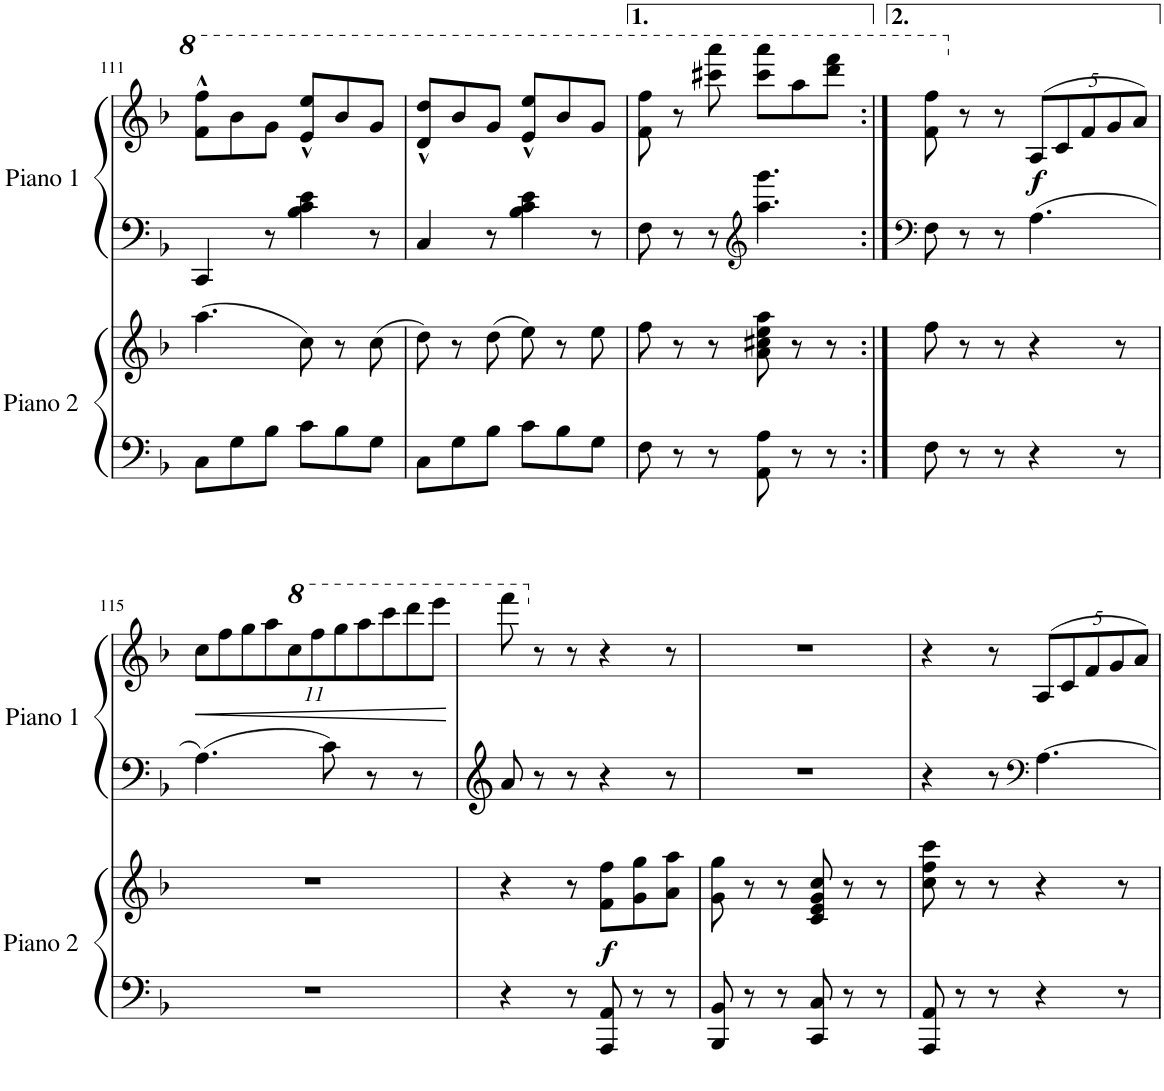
**kern	**kern	**dynam	**kern	**kern	**dynam
*part2	*part2	*part2	*part1	*part1	*part1
*staff4	*staff3	*staff3/4	*staff2	*staff1	*staff1/2
*I"Piano 2	*	*	*I"Piano 1	*	*
*I'Piano 2	*	*	*I'Piano 1	*	*
!!LO:PB:g=z
*clefF4	*clefG2	*	*clefF4	*clefG2	*
*k[b-]	*k[b-]	*	*k[b-]	*k[b-]	*
*M6/8	*M6/8	*	*M6/8	*M6/8	*
=111	=111	=111	=111	=111	=111
8C\L	(4.aa\	.	4CC/	8ff\^^ 8fff\^^L	.
8G\	.	.	.	8bb-\	.
8B-\J	.	.	8r	8gg\J	.
8c\L	8cc\)	.	4B-\ 4c\ 4e\	8ee/^^ 8eee/^^L	.
8B-\	8r	.	.	8bb-/	.
8G\J	(8cc\	.	8r	8gg/J	.
=112	=112	=112	=112	=112	=112
8C\L	8dd\)	.	4C/	8dd/^^ 8ddd/^^L	.
8G\	8r	.	.	8bb-/	.
8B-\J	(8dd\	.	8r	8gg/J	.
8c\L	8ee\)	.	4B-\ 4c\ 4e\	8ee/^^ 8eee/^^L	.
8B-\	8r	.	.	8bb-/	.
8G\J	8ee\	.	8r	8gg/J	.
=113	=113	=113	=113	=113	=113
8F\	8ff\	.	8F\	8ff\ 8fff\	.
8r	8r	.	8r	8r	.
8r	8r	.	8r	8cccc#X\ 8aaaa\	.
*	*	*	*clefG2	*	*
8AA\ 8A\	8a\ 8cc#X\ 8ee\ 8aa\	.	4.aa\ 4.ggg\	8cccc#\ 8aaaa\L	.
8r	8r	.	.	8aaa\	.
8r	8r	.	.	8dddd\ 8ffff\J	.
=114:|!	=114:|!	=114:|!	=114:|!	=114:|!	=114:|!
*	*	*	*clefF4	*	*
8F\	8ff\	.	8F\	8ff\ 8fff\	.
8r	8r	.	8r	8r	.
8r	8r	.	8r	8r	.
*	*	*	*	*Xbrackettup	*
!	!	!	!	!	!LO:DY:b
4r	4r	.	4.A\	(>40%3A/L	f
.	.	.	.	40%3c/	.
.	.	.	.	40%3f/	.
.	.	.	.	40%3g/	.
8r	8r	.	.	.	.
.	.	.	.	40%3a/J)	.
!!LO:LB:g=z
=115	=115	=115	=115	=115	=115
!	!	!	!	!	!LO:HP:b
2.r	2.r	.	4.A\	44%3cc\L	<
.	.	.	.	44%3ff\	.
.	.	.	.	44%3gg\	.
.	.	.	.	44%3aa\	.
*	*	*	*	*8va	*
.	.	.	.	44%3ccc\	.
.	.	.	.	44%3fff\	.
.	.	.	8c\	.	.
.	.	.	.	44%3ggg\	.
.	.	.	.	44%3aaa\	.
.	.	.	8r	.	.
.	.	.	.	44%3cccc\	.
.	.	.	.	44%3dddd\	.
.	.	.	8r	.	.
.	.	.	.	44%3eeee\J	.
.	.	.	.	.	[
=116	=116	=116	=116	=116	=116
4r	4r	.	8a/	8ffff\	.
*	*	*	*	*X8va	*
.	.	.	8r	8r	.
8r	8r	.	8r	8r	.
!	!	!LO:DY:b	!	!	!
8AAA/ 8AA/	8f\ 8ff\L	f	4r	4r	.
8r	8g\ 8gg\	.	.	.	.
8r	8a\ 8aa\J	.	8r	8r	.
=117	=117	=117	=117	=117	=117
8BBB-/ 8BB-/	8g\ 8gg\	.	2.r	2.r	.
8r	8r	.	.	.	.
8r	8r	.	.	.	.
8CC/ 8C/	8c/ 8e/ 8g/ 8cc/	.	.	.	.
8r	8r	.	.	.	.
8r	8r	.	.	.	.
=118	=118	=118	=118	=118	=118
8AAA/ 8AA/	8cc\ 8ff\ 8ccc\	.	4r	4r	.
8r	8r	.	.	.	.
8r	8r	.	8r	8r	.
*	*	*	*clefF4	*	*
4r	4r	.	[4.A\	(>40%3A/L	.
.	.	.	.	40%3c/	.
.	.	.	.	40%3f/	.
.	.	.	.	40%3g/	.
8r	8r	.	.	.	.
.	.	.	.	40%3a/J)	.
=	=	=	=	=	=
*-	*-	*-	*-	*-	*-
